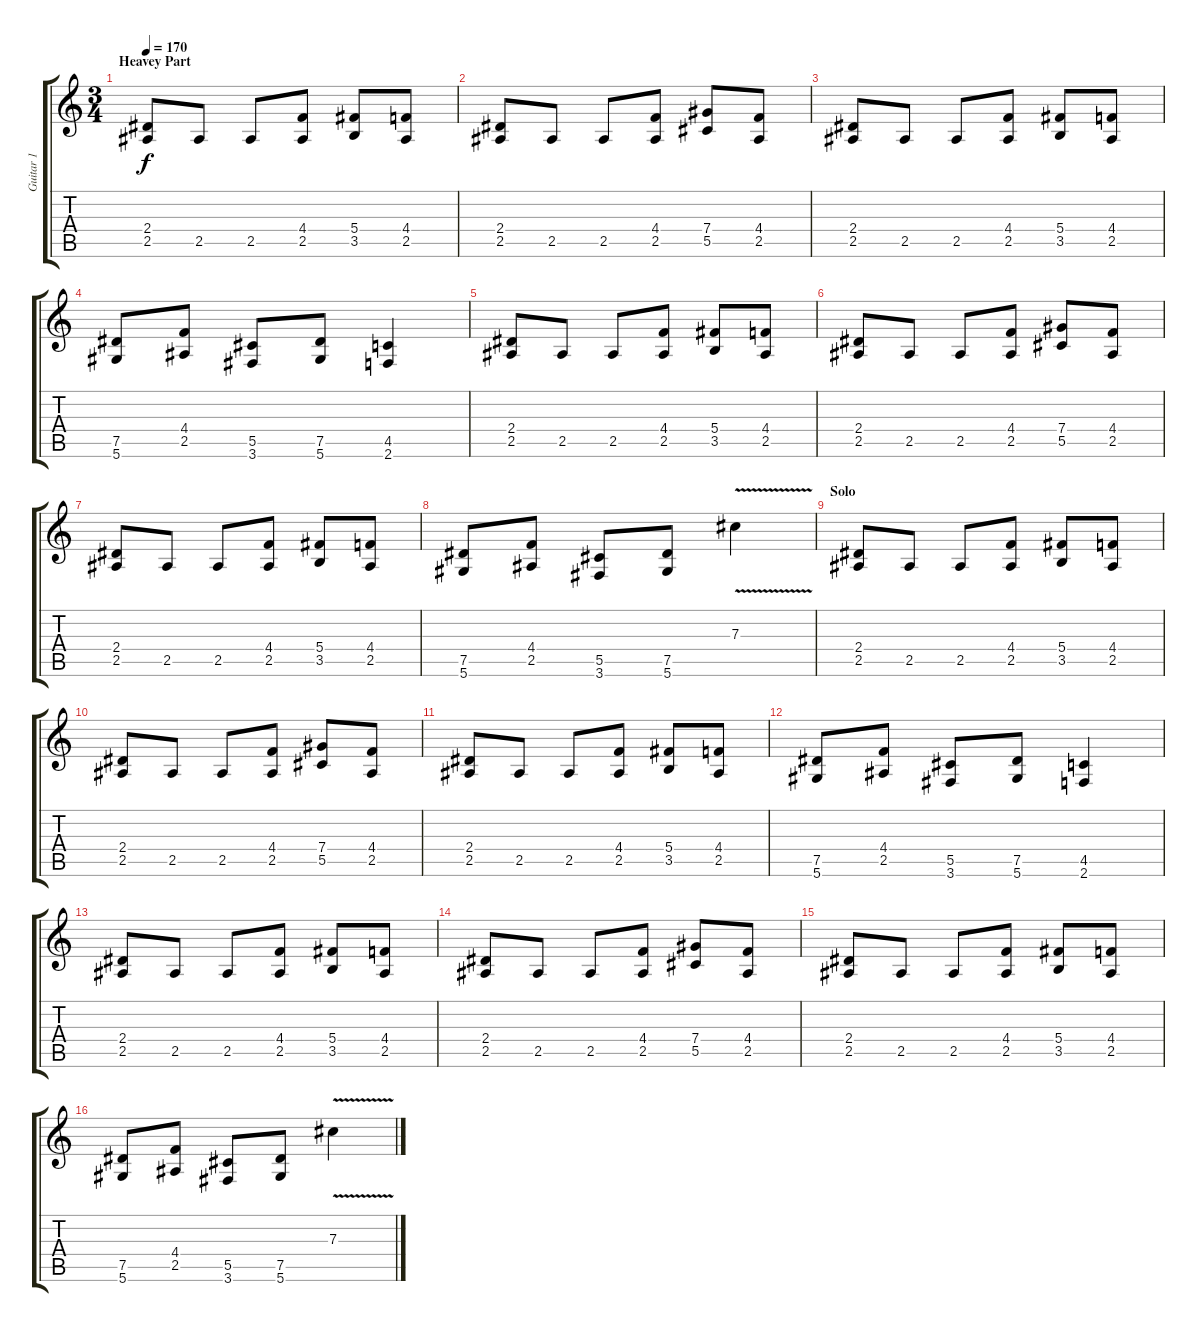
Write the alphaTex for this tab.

\track ("Guitar 1" "Guitar 1") {instrument overdrivenguitar}
\staff {score tabs}
\tuning (Eb4 Bb3 Gb3 Db3 Ab2 Eb2) {hide}
\ts (3 4)
\section ("" "Heavey Part")
\tempo 170
\clef g2
\ks c
(2.4 2.5).8{dy f volume 16 instrument overdrivenguitar} 2.5.8 2.5.8 (4.4 2.5).8 (5.4 3.5).8 (4.4 2.5).8 |
(2.4 2.5).8 2.5.8 2.5.8 (4.4 2.5).8 (7.4 5.5).8 (4.4 2.5).8 |
(2.4 2.5).8 2.5.8 2.5.8 (4.4 2.5).8 (5.4 3.5).8 (4.4 2.5).8 |
(7.5 5.6).8 (4.4 2.5).8 (5.5 3.6).8 (7.5 5.6).8 (4.5 2.6).4 |
(2.4 2.5).8 2.5.8 2.5.8 (4.4 2.5).8 (5.4 3.5).8 (4.4 2.5).8 |
(2.4 2.5).8 2.5.8 2.5.8 (4.4 2.5).8 (7.4 5.5).8 (4.4 2.5).8 |
(2.4 2.5).8 2.5.8 2.5.8 (4.4 2.5).8 (5.4 3.5).8 (4.4 2.5).8 |
(7.5 5.6).8 (4.4 2.5).8 (5.5 3.6).8 (7.5 5.6).8 7.3{v}.4 |
\section ("" "Solo")
(2.4 2.5).8 2.5.8 2.5.8 (4.4 2.5).8 (5.4 3.5).8 (4.4 2.5).8 |
(2.4 2.5).8 2.5.8 2.5.8 (4.4 2.5).8 (7.4 5.5).8 (4.4 2.5).8 |
(2.4 2.5).8 2.5.8 2.5.8 (4.4 2.5).8 (5.4 3.5).8 (4.4 2.5).8 |
(7.5 5.6).8 (4.4 2.5).8 (5.5 3.6).8 (7.5 5.6).8 (4.5 2.6).4 |
(2.4 2.5).8 2.5.8 2.5.8 (4.4 2.5).8 (5.4 3.5).8 (4.4 2.5).8 |
(2.4 2.5).8 2.5.8 2.5.8 (4.4 2.5).8 (7.4 5.5).8 (4.4 2.5).8 |
(2.4 2.5).8 2.5.8 2.5.8 (4.4 2.5).8 (5.4 3.5).8 (4.4 2.5).8 |
(7.5 5.6).8 (4.4 2.5).8 (5.5 3.6).8 (7.5 5.6).8 7.3{v}.4
